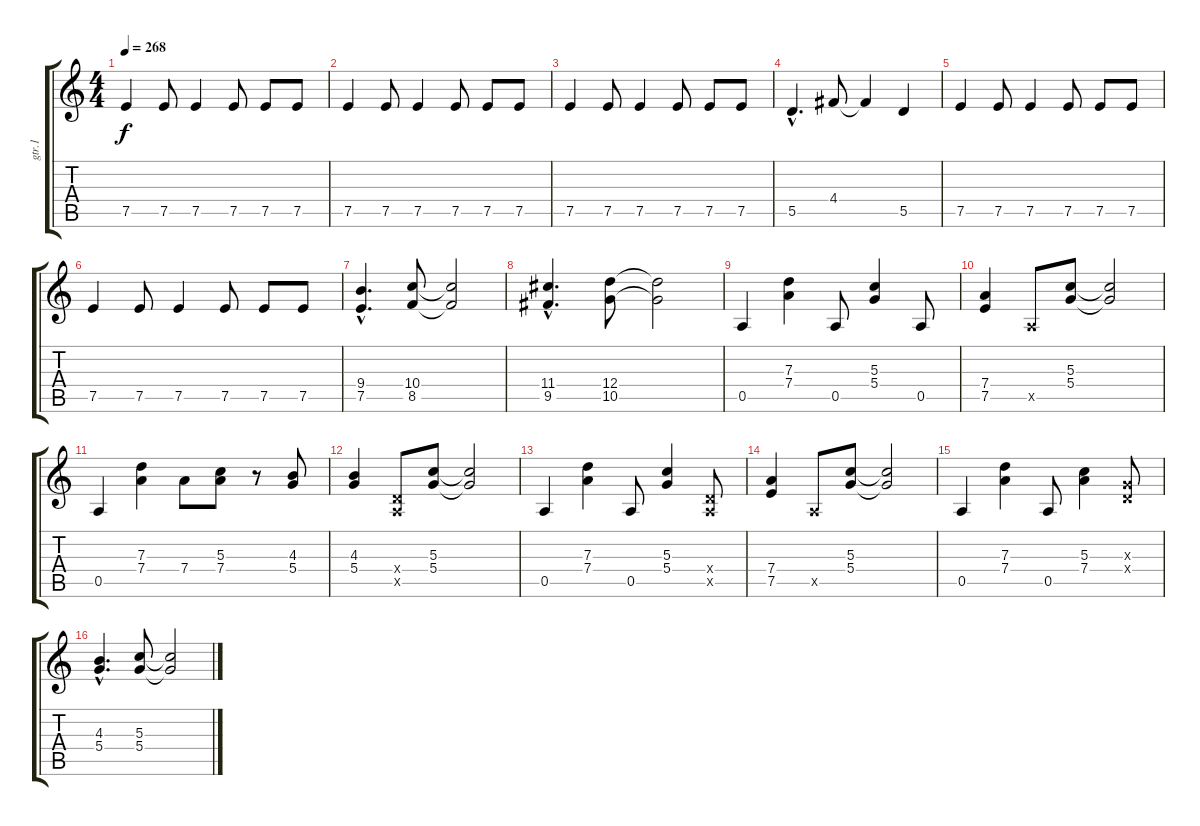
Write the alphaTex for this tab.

\track ("gtr.1" "gtr.1") {instrument overdrivenguitar}
\staff {score tabs}
\tuning (E4 B3 G3 D3 A2 E2) {hide}
\ts (4 4)
\tempo 268
\clef g2
\ks c
7.5.4{dy f} 7.5.8 7.5.4 7.5.8 7.5.8 7.5.8 |
7.5.4 7.5.8 7.5.4 7.5.8 7.5.8 7.5.8 |
7.5.4 7.5.8 7.5.4 7.5.8 7.5.8 7.5.8 |
5.5{hac}.4{d} 4.4.8 4.4{t}.4 5.5.4 |
7.5.4 7.5.8 7.5.4 7.5.8 7.5.8 7.5.8 |
7.5.4 7.5.8 7.5.4 7.5.8 7.5.8 7.5.8 |
(9.4{hac} 7.5{hac}).4{d} (10.4 8.5).8 (10.4{t} 8.5{t}).2 |
(11.4{hac} 9.5{hac}).4{d} (12.4 10.5).8 (12.4{t} 10.5{t}).2 |
0.5.4 (7.3 7.4).4 0.5.8 (5.3 5.4).4 0.5.8 |
(7.4 7.5).4 0.5{x}.8 (5.3 5.4).8 (5.3{t} 5.4{t}).2 |
0.5.4 (7.3 7.4).4 7.4.8 (5.3 7.4).8 r.8 (4.3 5.4).8 |
(4.3 5.4).4 (0.4{x} 0.5{x}).8 (5.3 5.4).8 (5.3{t} 5.4{t}).2 |
0.5.4 (7.3 7.4).4 0.5.8 (5.3 5.4).4 (0.4{x} 0.5{x}).8 |
(7.4 7.5).4 0.5{x}.8 (5.3 5.4).8 (5.3{t} 5.4{t}).2 |
0.5.4 (7.3 7.4).4 0.5.8 (5.3 7.4).4 (0.3{x} 0.4{x}).8 |
(4.3{hac} 5.4{hac}).4{d} (5.3 5.4).8 (5.3{t} 5.4{t}).2
